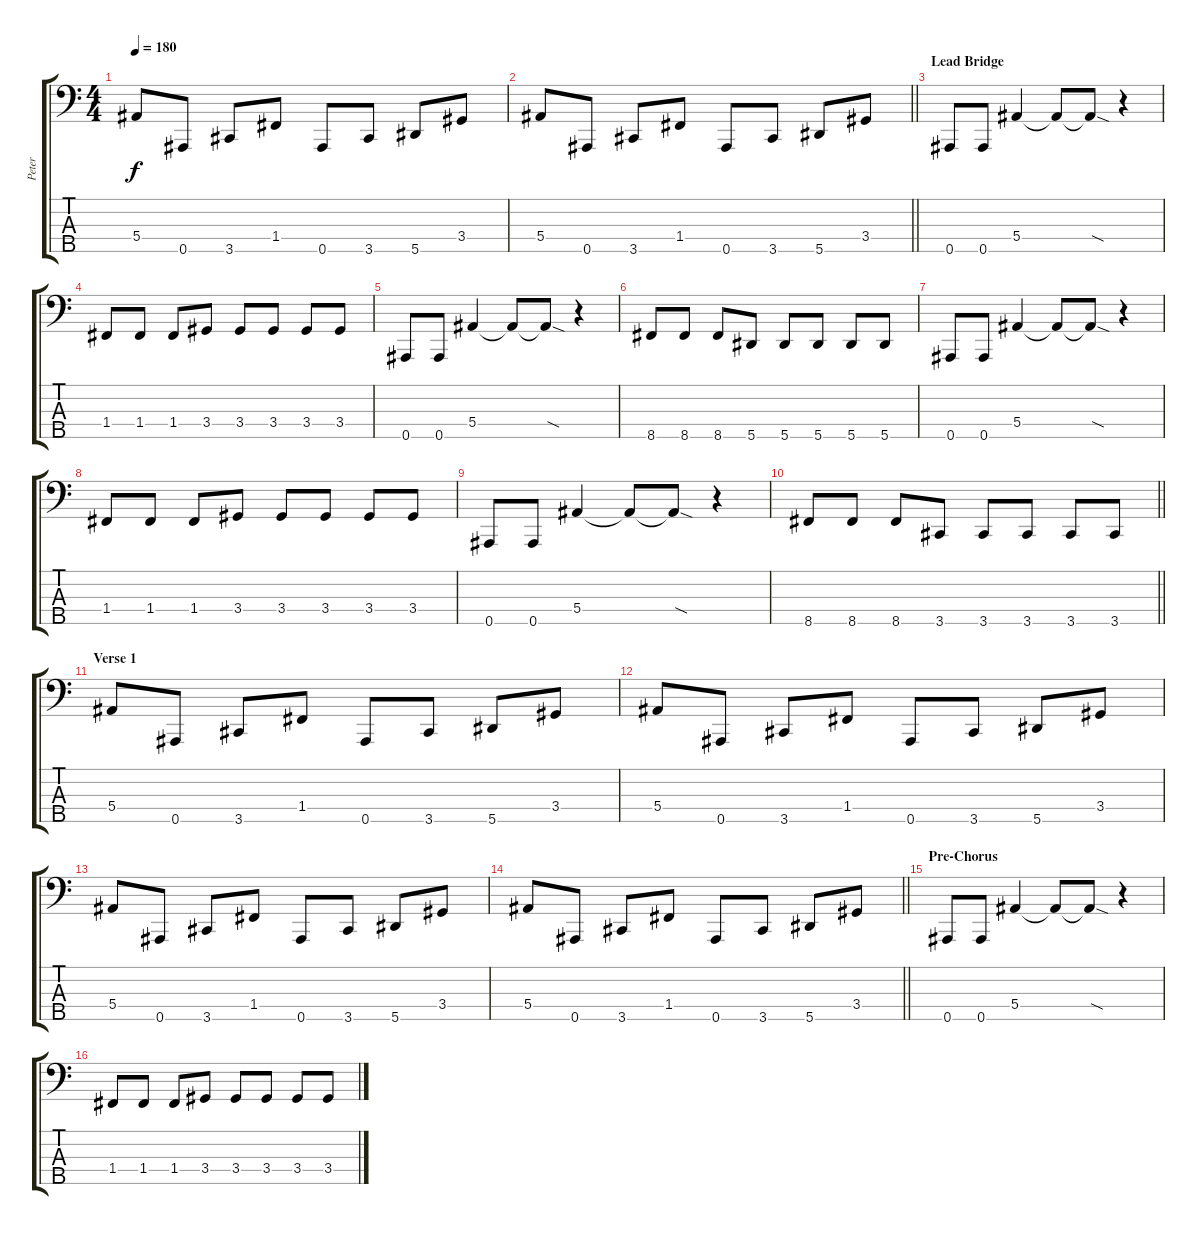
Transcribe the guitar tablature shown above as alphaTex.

\track ("Peter" "Peter") {instrument electricbassfinger}
\staff {score tabs}
\tuning (Ab2 Eb2 Bb1 F1 Bb0) {hide}
\ts (4 4)
\tempo 180
\clef f4
\ks c
5.4.8{dy f} 0.5.8 3.5.8 1.4.8 0.5.8 3.5.8 5.5.8 3.4.8 |
\barLineRight lightlight
5.4.8 0.5.8 3.5.8 1.4.8 0.5.8 3.5.8 5.5.8 3.4.8 |
\section ("" "Lead Bridge")
0.5.8 0.5.8 5.4.4 5.4{t}.8 5.4{sod t}.8 r.4 |
1.4.8 1.4.8 1.4.8 3.4.8 3.4.8 3.4.8 3.4.8 3.4.8 |
0.5.8 0.5.8 5.4.4 5.4{t}.8 5.4{sod t}.8 r.4 |
8.5.8 8.5.8 8.5.8 5.5.8 5.5.8 5.5.8 5.5.8 5.5.8 |
0.5.8 0.5.8 5.4.4 5.4{t}.8 5.4{sod t}.8 r.4 |
1.4.8 1.4.8 1.4.8 3.4.8 3.4.8 3.4.8 3.4.8 3.4.8 |
0.5.8 0.5.8 5.4.4 5.4{t}.8 5.4{sod t}.8 r.4 |
\barLineRight lightlight
8.5.8 8.5.8 8.5.8 3.5.8 3.5.8 3.5.8 3.5.8 3.5.8 |
\section ("" "Verse 1")
5.4.8 0.5.8 3.5.8 1.4.8 0.5.8 3.5.8 5.5.8 3.4.8 |
5.4.8 0.5.8 3.5.8 1.4.8 0.5.8 3.5.8 5.5.8 3.4.8 |
5.4.8 0.5.8 3.5.8 1.4.8 0.5.8 3.5.8 5.5.8 3.4.8 |
\barLineRight lightlight
5.4.8 0.5.8 3.5.8 1.4.8 0.5.8 3.5.8 5.5.8 3.4.8 |
\section ("" "Pre-Chorus")
0.5.8 0.5.8 5.4.4 5.4{t}.8 5.4{sod t}.8 r.4 |
1.4.8 1.4.8 1.4.8 3.4.8 3.4.8 3.4.8 3.4.8 3.4.8
